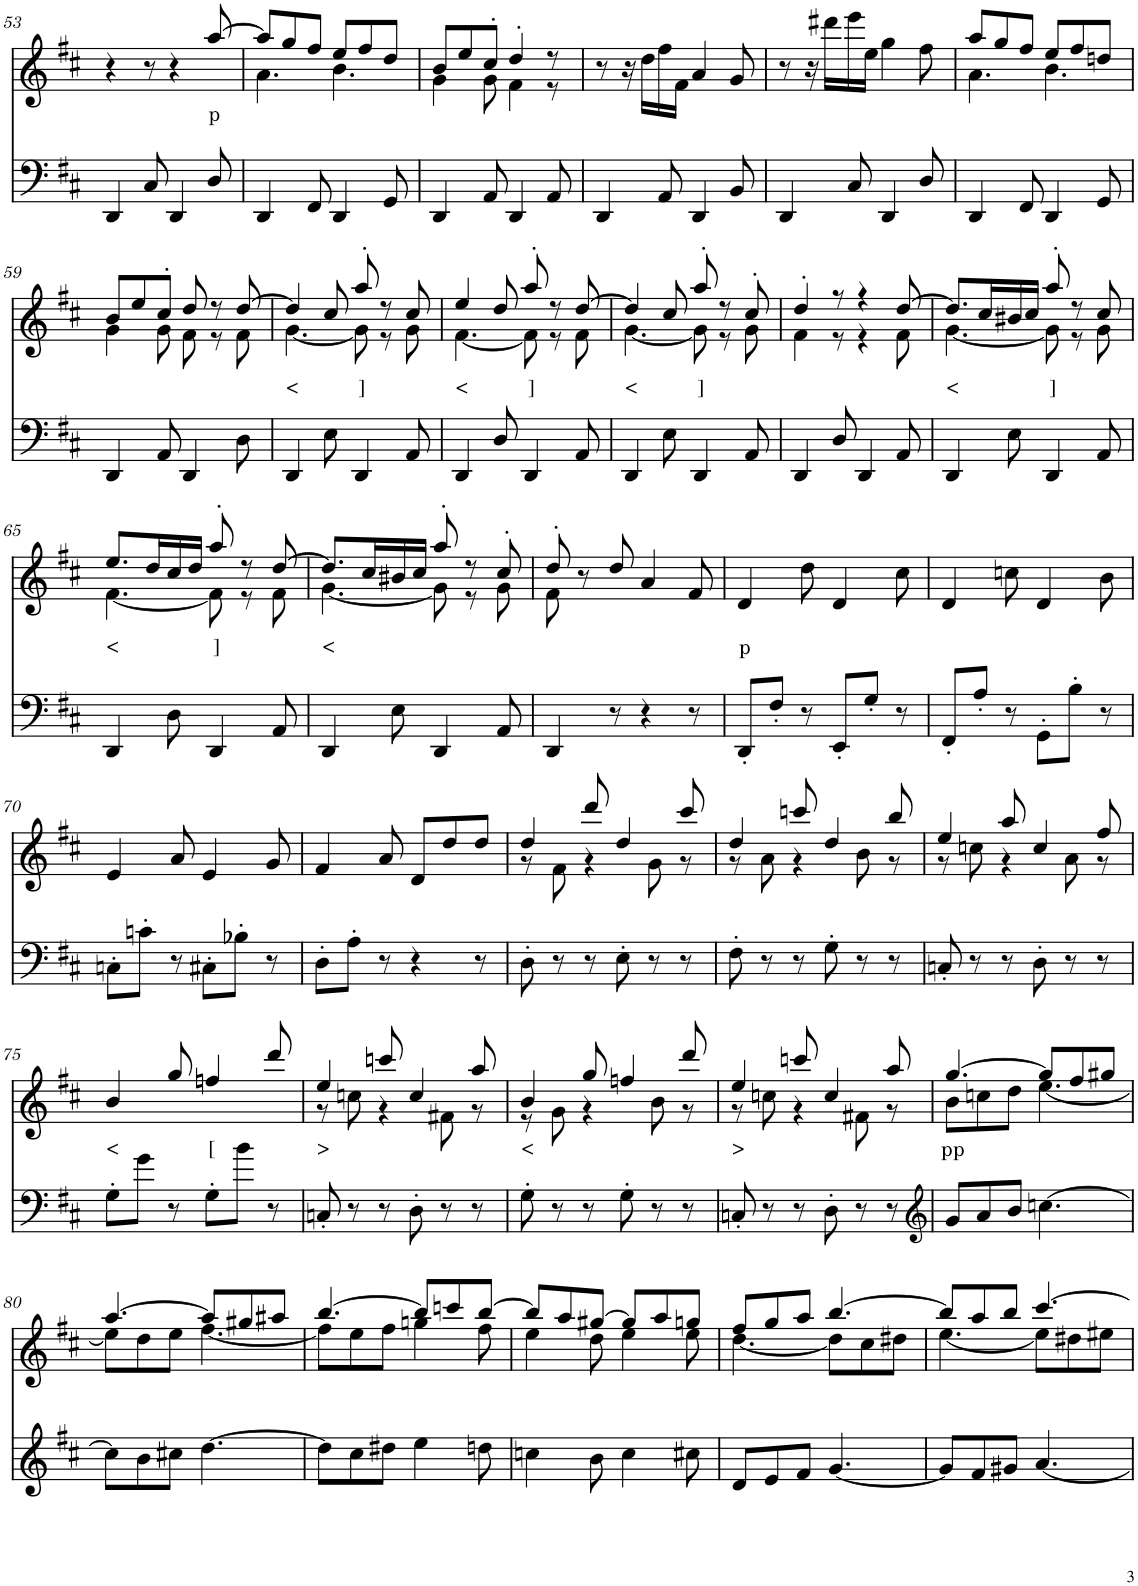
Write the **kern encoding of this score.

**kern	**kern	**text
*part2	*part1	*part1
*staff2	*staff1	*staff1
*I"piano	*I"piano	*
*I'Pno	*I'Pno	*
!!LO:PB:g=z
*clefF4	*clefG2	*
*k[f#c#]	*k[f#c#]	*
*D:	*D:	*
*M6/8	*M6/8	*
=53	=53	=53
4DD/	4r	.
8C#/	8r	.
4DD/	4r	.
!	!	!LO:LY:b
8D/	[8aa/	p
=54	=54	=54
*	*^	*
4DD/	8aa/L]	4.a\	.
.	8gg/	.	.
8FF#/	8ff#/J	.	.
4DD/	8ee/L	4.b\	.
.	8ff#/	.	.
8GG/	8dd/J	.	.
=55	=55	=55	=55
4DD/	8b/L	4g\	.
.	8ee/	.	.
8AA/	8cc#'/J	8g\	.
4DD/	4dd'/	4f#\	.
8AA/	8r	8r	.
*	*v	*v	*
=56	=56	=56
4DD/	8r	.
.	16r	.
.	16dd\LL	.
8AA/	16ff#\	.
.	16f#\JJ	.
4DD/	4a/	.
8BB/	8g/	.
=57	=57	=57
4DD/	8r	.
.	16r	.
.	16ddd#X\LL	.
8C#/	16eee\	.
.	16ee\JJ	.
4DD/	4gg\	.
8D/	8ff#\	.
=58	=58	=58
*	*^	*
4DD/	8aa/L	4.a\	.
.	8gg/	.	.
8FF#/	8ff#/J	.	.
4DD/	8ee/L	4.b\	.
.	8ff#/	.	.
8GG/	8ddn/J	.	.
!!LO:LB:g=z	!!
=59	=59	=59	=59
4DD/	8b/L	4g\	.
.	8ee/	.	.
8AA/	8cc#'/J	8g\	.
4DD/	8dd/	8f#\	.
.	8r	8r	.
8D\	[8dd/	8f#\	.
=60	=60	=60	=60
!	!	!	!LO:LY:b
4DD/	4dd/]	[4.g\	<
8E\	8cc#/	.	.
!	!	!	!LO:LY:b
4DD/	8aa'/	8g\]	]
.	8r	8r	.
8AA/	8cc#/	8g\	.
=61	=61	=61	=61
!	!	!	!LO:LY:b
4DD/	4ee/	[4.f#\	<
8D/	8dd/	.	.
!	!	!	!LO:LY:b
4DD/	8aa'/	8f#\]	]
.	8r	8r	.
8AA/	[8dd/	8f#\	.
=62	=62	=62	=62
!	!	!	!LO:LY:b
4DD/	4dd/]	[4.g\	<
8E\	8cc#/	.	.
!	!	!	!LO:LY:b
4DD/	8aa'/	8g\]	]
.	8r	8r	.
8AA/	8cc#'/	8g\	.
=63	=63	=63	=63
4DD/	4dd'/	4f#\	.
8D/	8r	8r	.
4DD/	4r	4r	.
8AA/	[8dd/	8f#\	.
=64	=64	=64	=64
!	!	!	!LO:LY:b
4DD/	8.dd/L]	[4.g\	<
.	16cc#/L	.	.
8E\	16b#X/	.	.
.	16cc#/JJ	.	.
!	!	!	!LO:LY:b
4DD/	8aa'/	8g\]	]
.	8r	8r	.
8AA/	8cc#/	8g\	.
!!LO:LB:g=z	!!
=65	=65	=65	=65
!	!	!	!LO:LY:b
4DD/	8.ee/L	[4.f#\	<
.	16dd/L	.	.
8D\	16cc#/	.	.
.	16dd/JJ	.	.
!	!	!	!LO:LY:b
4DD/	8aa'/	8f#\]	]
.	8r	8r	.
8AA/	[8dd/	8f#\	.
=66	=66	=66	=66
!	!	!	!LO:LY:b
4DD/	8.dd/L]	[4.g\	<
.	16cc#/L	.	.
8E\	16b#X/	.	.
.	16cc#/JJ	.	.
4DD/	8aa'/	8g\]	.
.	8r	8r	.
8AA/	8cc#'/	8g\	.
=67	=67	=67	=67
4DD/	8dd'/	8f#\	.
.	8r	2ryy	.
8r	8dd/	.	.
4r	4a/	.	.
8r	8f#/	8ryy	.
=68	=68	=68	=68
!	!	!	!LO:LY:b
*	*v	*v	*
8DD'/L	4d/	p
8F#'/J	.	.
8r	8dd\	.
8EE'/L	4d/	.
8G'/J	.	.
8r	8cc#\	.
=69	=69	=69
8FF#'/L	4d/	.
8A'/J	.	.
8r	8ccn\	.
8GG'\L	4d/	.
8B'\J	.	.
8r	8b\	.
!!LO:LB:g=z
=70	=70	=70
8Cn'\L	4e/	.
8cn'\J	.	.
8r	8a/	.
8C#X'\L	4e/	.
8B-X'\J	.	.
8r	8g/	.
=71	=71	=71
8D'\L	4f#/	.
8A'\J	.	.
8r	8a/	.
4r	8d/L	.
.	8dd/	.
8r	8dd/J	.
=72	=72	=72
*	*^	*
8D'\	4dd/	8r	.
8r	.	8f#\	.
8r	8ddd/	4r	.
8E'\	4dd/	.	.
8r	.	8g\	.
8r	8ccc#/	8r	.
=73	=73	=73	=73
8F#'\	4dd/	8r	.
8r	.	8a\	.
8r	8cccn/	4r	.
8G'\	4dd/	.	.
8r	.	8b\	.
8r	8bb/	8r	.
=74	=74	=74	=74
8Cn'/	4ee/	8r	.
8r	.	8ccn\	.
8r	8aa/	4r	.
8D'\	4cc/	.	.
8r	.	8a\	.
8r	8ff#/	8r	.
!!LO:LB:g=z
=75	=75	=75	=75
!	!	!	!LO:LY:b
*	*v	*v	*
8G'\L	4b/	<
8g\J	.	.
8r	8gg/	.
!	!	!LO:LY:b
8G'\L	4ffn/	[
8b\J	.	.
8r	8ddd/	.
=76	=76	=76
*	*^	*
!	!	!	!LO:LY:b
8Cn'/	4ee/	8r	>
8r	.	8ccn\	.
8r	8cccn/	4r	.
8D'\	4cc/	.	.
8r	.	8f#X\	.
8r	8aa/	8r	.
=77	=77	=77	=77
!	!	!	!LO:LY:b
8G'\	4b/	8r	<
8r	.	8g\	.
8r	8gg/	4r	.
8G'\	4ffn/	.	.
8r	.	8b\	.
8r	8ddd/	8r	.
=78	=78	=78	=78
!	!	!	!LO:LY:b
8Cn'/	4ee/	8r	>
8r	.	8ccn\	.
8r	8cccn/	4r	.
8D'\	4cc/	.	.
8r	.	8f#X\	.
8r	8aa/	8r	.
=79	=79	=79	=79
*clefG2	*	*	*
!	!	!	!LO:LY:b
8g/L	[4.gg/	8b\L	pp
8a/	.	8ccn\	.
8b/J	.	8dd\J	.
[4.ccn\	8gg/L]	[4.ee\	.
.	8ff#/	.	.
.	8gg#X/J	.	.
!!LO:LB:g=z	!!
=80	=80	=80	=80
8cc\L]	[4.aa/	8ee\L]	.
8b\	.	8dd\	.
8cc#X\J	.	8ee\J	.
[4.dd\	8aa/L]	[4.ff#\	.
.	8gg#X/	.	.
.	8aa#X/J	.	.
=81	=81	=81	=81
8dd\L]	[4.bb/	8ff#\L]	.
8cc#\	.	8ee\	.
8dd#X\J	.	8ff#\J	.
4ee\	8bb/L]	4ggn\	.
.	8cccn/	.	.
8ddn\	[8bb/J	8ff#\	.
=82	=82	=82	=82
4ccn\	8bb/L]	4ee\	.
.	8aa/	.	.
8b\	[8gg#X/J	8dd\	.
4cc\	8gg#/L]	4ee\	.
.	8aa/	.	.
8cc#X\	8ggn/J	8ee\	.
=83	=83	=83	=83
8d/L	8ff#/L	[4.dd\	.
8e/	8gg/	.	.
8f#/J	8aa/J	.	.
[4.g/	[4.bb/	8dd\L]	.
.	.	8cc#\	.
.	.	8dd#X\J	.
=84	=84	=84	=84
8g/L]	8bb/L]	[4.ee\	.
8f#/	8aa/	.	.
8g#X/J	8bb/J	.	.
[4.a/	[4.ccc#/	8ee\L]	.
.	.	8dd#X\	.
.	.	8ee#X\J	.
*	*v	*v	*
=	=	=
*-	*-	*-
